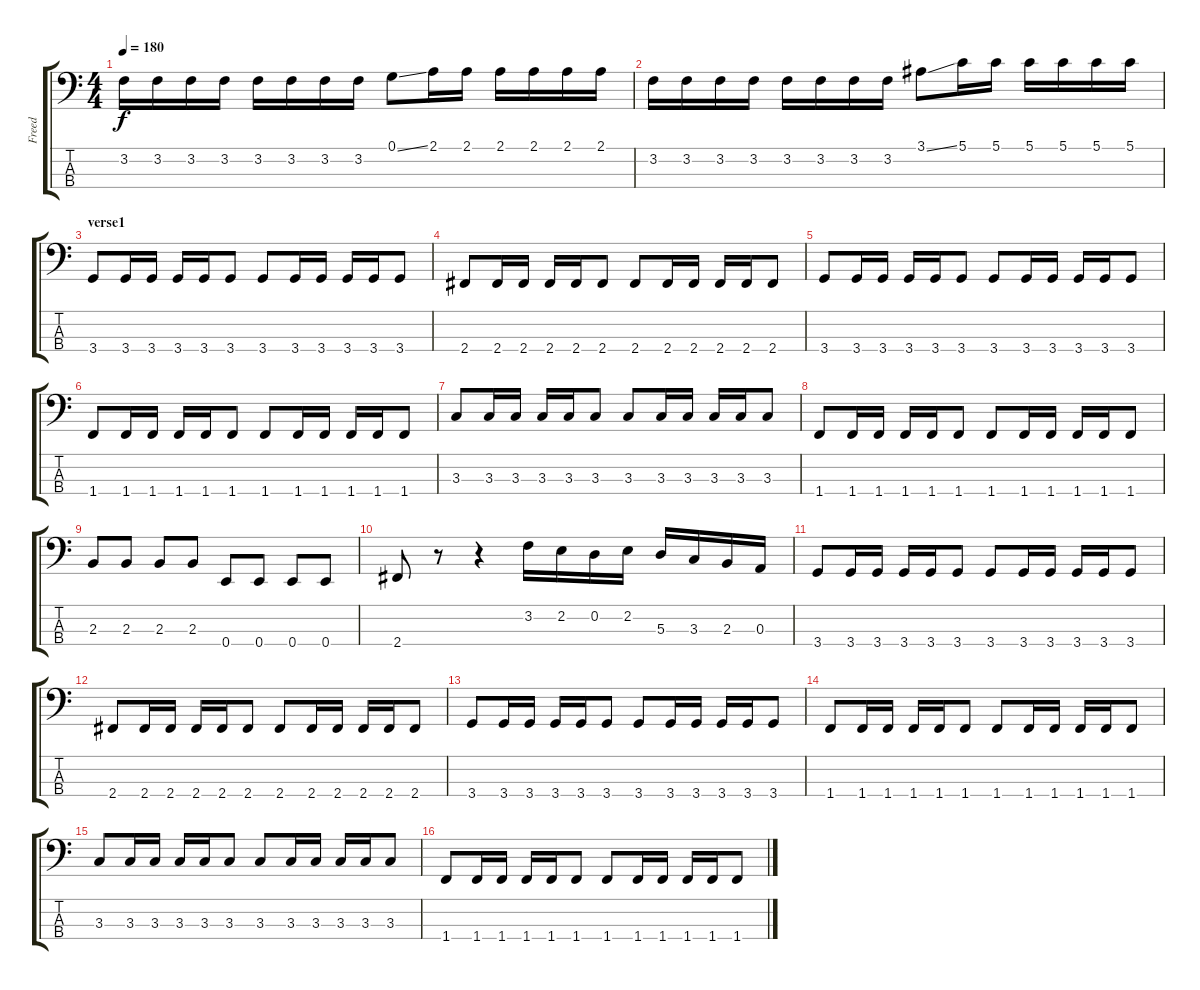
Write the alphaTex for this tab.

\track ("Freed" "Freed") {instrument electricbassfinger}
\staff {score tabs}
\tuning (G2 D2 A1 E1) {hide}
\ts (4 4)
\tempo 180
\clef f4
\ks c
3.2.16{dy f} 3.2.16 3.2.16 3.2.16 3.2.16 3.2.16 3.2.16 3.2.16 0.1{ss}.8 2.1.16 2.1.16 2.1.16 2.1.16 2.1.16 2.1.16 |
3.2.16 3.2.16 3.2.16 3.2.16 3.2.16 3.2.16 3.2.16 3.2.16 3.1{ss}.8 5.1.16 5.1.16 5.1.16 5.1.16 5.1.16 5.1.16 |
\section ("" "verse1")
3.4.8 3.4.16 3.4.16 3.4.16 3.4.16 3.4.8 3.4.8 3.4.16 3.4.16 3.4.16 3.4.16 3.4.8 |
2.4.8 2.4.16 2.4.16 2.4.16 2.4.16 2.4.8 2.4.8 2.4.16 2.4.16 2.4.16 2.4.16 2.4.8 |
3.4.8 3.4.16 3.4.16 3.4.16 3.4.16 3.4.8 3.4.8 3.4.16 3.4.16 3.4.16 3.4.16 3.4.8 |
1.4.8 1.4.16 1.4.16 1.4.16 1.4.16 1.4.8 1.4.8 1.4.16 1.4.16 1.4.16 1.4.16 1.4.8 |
3.3.8 3.3.16 3.3.16 3.3.16 3.3.16 3.3.8 3.3.8 3.3.16 3.3.16 3.3.16 3.3.16 3.3.8 |
1.4.8 1.4.16 1.4.16 1.4.16 1.4.16 1.4.8 1.4.8 1.4.16 1.4.16 1.4.16 1.4.16 1.4.8 |
2.3.8 2.3.8 2.3.8 2.3.8 0.4.8 0.4.8 0.4.8 0.4.8 |
2.4.8 r.8 r.4 3.2.16 2.2.16 0.2.16 2.2.16 5.3.16 3.3.16 2.3.16 0.3.16 |
3.4.8 3.4.16 3.4.16 3.4.16 3.4.16 3.4.8 3.4.8 3.4.16 3.4.16 3.4.16 3.4.16 3.4.8 |
2.4.8 2.4.16 2.4.16 2.4.16 2.4.16 2.4.8 2.4.8 2.4.16 2.4.16 2.4.16 2.4.16 2.4.8 |
3.4.8 3.4.16 3.4.16 3.4.16 3.4.16 3.4.8 3.4.8 3.4.16 3.4.16 3.4.16 3.4.16 3.4.8 |
1.4.8 1.4.16 1.4.16 1.4.16 1.4.16 1.4.8 1.4.8 1.4.16 1.4.16 1.4.16 1.4.16 1.4.8 |
3.3.8 3.3.16 3.3.16 3.3.16 3.3.16 3.3.8 3.3.8 3.3.16 3.3.16 3.3.16 3.3.16 3.3.8 |
1.4.8 1.4.16 1.4.16 1.4.16 1.4.16 1.4.8 1.4.8 1.4.16 1.4.16 1.4.16 1.4.16 1.4.8
